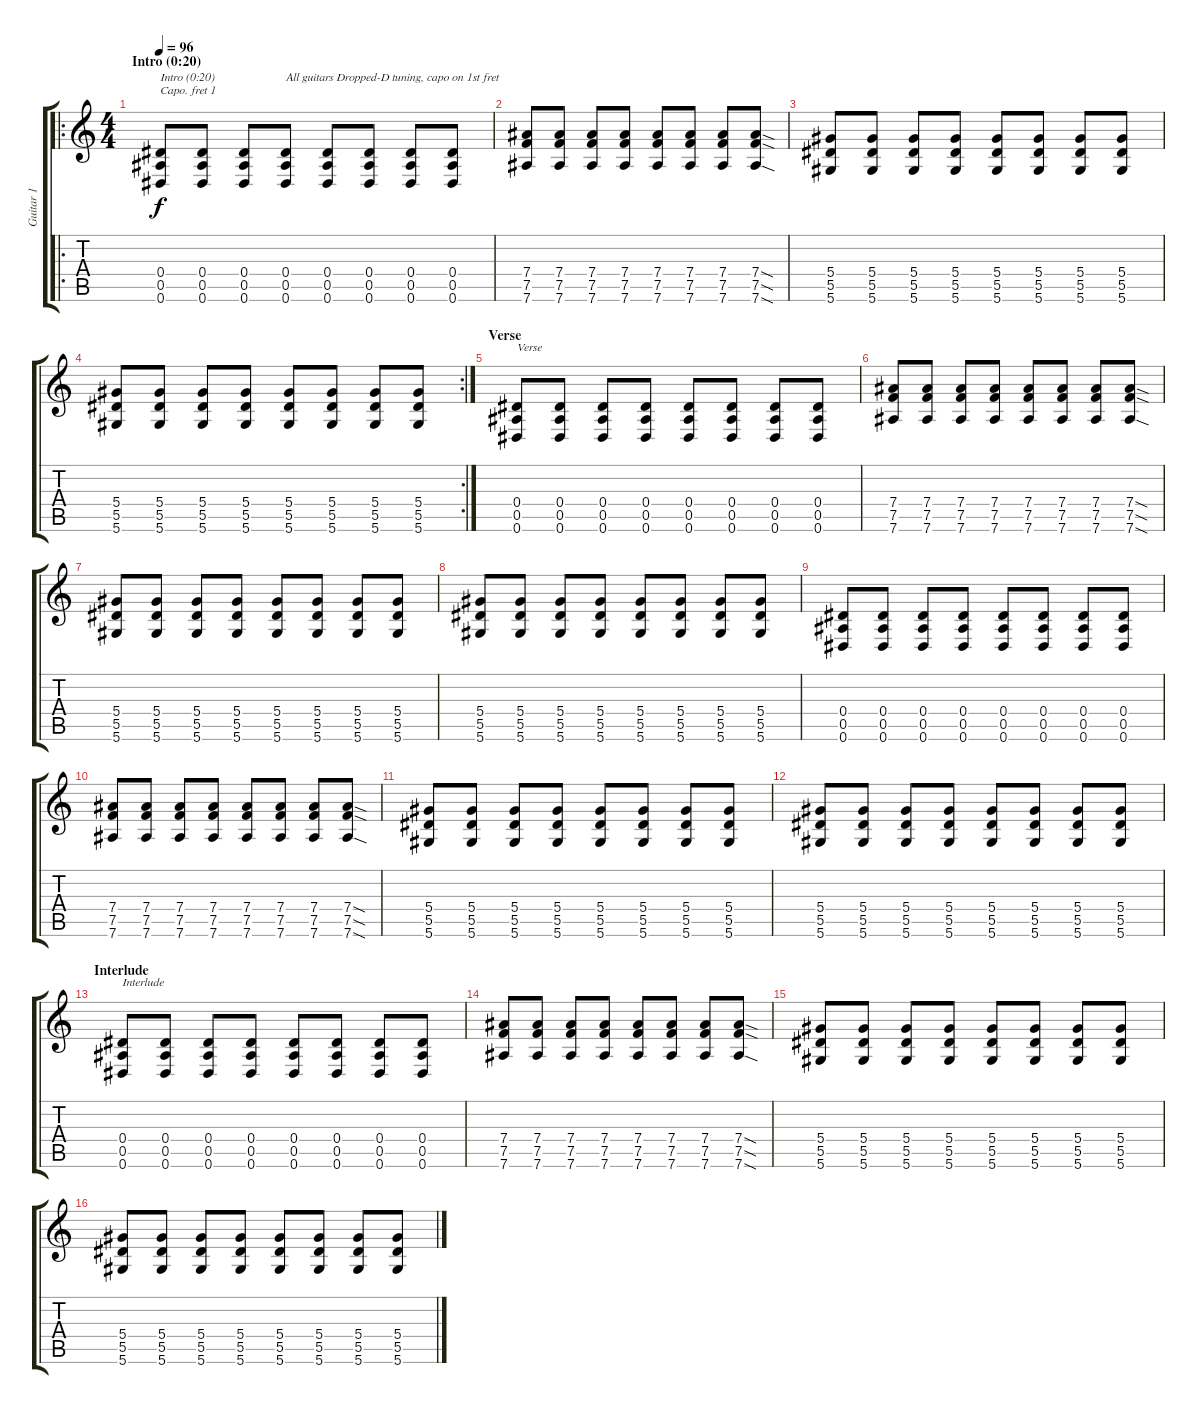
\track ("Guitar 1" "Guitar 1") {instrument acousticguitarnylon}
\staff {score tabs}
\capo 1
\tuning (E4 B3 G3 D3 A2 D2) {hide}
\ro
\ts (4 4)
\section ("" "Intro (0:20)")
\tempo 96
\clef g2
\ks c
(0.4 0.5 0.6).8{txt "Intro (0:20)" dy f instrument acousticguitarnylon} (0.4 0.5 0.6).8 (0.4 0.5 0.6).8 (0.4 0.5 0.6).8{txt "All guitars Dropped-D tuning, capo on 1st fret"} (0.4 0.5 0.6).8 (0.4 0.5 0.6).8 (0.4 0.5 0.6).8 (0.4 0.5 0.6).8 |
(7.4 7.5 7.6).8 (7.4 7.5 7.6).8 (7.4 7.5 7.6).8 (7.4 7.5 7.6).8 (7.4 7.5 7.6).8 (7.4 7.5 7.6).8 (7.4 7.5 7.6).8 (7.4{sod} 7.5{sod} 7.6{sod}).8 |
(5.4 5.5 5.6).8 (5.4 5.5 5.6).8 (5.4 5.5 5.6).8 (5.4 5.5 5.6).8 (5.4 5.5 5.6).8 (5.4 5.5 5.6).8 (5.4 5.5 5.6).8 (5.4 5.5 5.6).8 |
\rc 2
(5.4 5.5 5.6).8 (5.4 5.5 5.6).8 (5.4 5.5 5.6).8 (5.4 5.5 5.6).8 (5.4 5.5 5.6).8 (5.4 5.5 5.6).8 (5.4 5.5 5.6).8 (5.4 5.5 5.6).8 |
\section ("" "Verse")
(0.4 0.5 0.6).8{txt "Verse"} (0.4 0.5 0.6).8 (0.4 0.5 0.6).8 (0.4 0.5 0.6).8 (0.4 0.5 0.6).8 (0.4 0.5 0.6).8 (0.4 0.5 0.6).8 (0.4 0.5 0.6).8 |
(7.4 7.5 7.6).8 (7.4 7.5 7.6).8 (7.4 7.5 7.6).8 (7.4 7.5 7.6).8 (7.4 7.5 7.6).8 (7.4 7.5 7.6).8 (7.4 7.5 7.6).8 (7.4{sod} 7.5{sod} 7.6{sod}).8 |
(5.4 5.5 5.6).8 (5.4 5.5 5.6).8 (5.4 5.5 5.6).8 (5.4 5.5 5.6).8 (5.4 5.5 5.6).8 (5.4 5.5 5.6).8 (5.4 5.5 5.6).8 (5.4 5.5 5.6).8 |
(5.4 5.5 5.6).8 (5.4 5.5 5.6).8 (5.4 5.5 5.6).8 (5.4 5.5 5.6).8 (5.4 5.5 5.6).8 (5.4 5.5 5.6).8 (5.4 5.5 5.6).8 (5.4 5.5 5.6).8 |
(0.4 0.5 0.6).8 (0.4 0.5 0.6).8 (0.4 0.5 0.6).8 (0.4 0.5 0.6).8 (0.4 0.5 0.6).8 (0.4 0.5 0.6).8 (0.4 0.5 0.6).8 (0.4 0.5 0.6).8 |
(7.4 7.5 7.6).8 (7.4 7.5 7.6).8 (7.4 7.5 7.6).8 (7.4 7.5 7.6).8 (7.4 7.5 7.6).8 (7.4 7.5 7.6).8 (7.4 7.5 7.6).8 (7.4{sod} 7.5{sod} 7.6{sod}).8 |
(5.4 5.5 5.6).8 (5.4 5.5 5.6).8 (5.4 5.5 5.6).8 (5.4 5.5 5.6).8 (5.4 5.5 5.6).8 (5.4 5.5 5.6).8 (5.4 5.5 5.6).8 (5.4 5.5 5.6).8 |
(5.4 5.5 5.6).8 (5.4 5.5 5.6).8 (5.4 5.5 5.6).8 (5.4 5.5 5.6).8 (5.4 5.5 5.6).8 (5.4 5.5 5.6).8 (5.4 5.5 5.6).8 (5.4 5.5 5.6).8 |
\section ("" "Interlude")
(0.4 0.5 0.6).8{txt "Interlude"} (0.4 0.5 0.6).8 (0.4 0.5 0.6).8 (0.4 0.5 0.6).8 (0.4 0.5 0.6).8 (0.4 0.5 0.6).8 (0.4 0.5 0.6).8 (0.4 0.5 0.6).8 |
(7.4 7.5 7.6).8 (7.4 7.5 7.6).8 (7.4 7.5 7.6).8 (7.4 7.5 7.6).8 (7.4 7.5 7.6).8 (7.4 7.5 7.6).8 (7.4 7.5 7.6).8 (7.4{sod} 7.5{sod} 7.6{sod}).8 |
(5.4 5.5 5.6).8 (5.4 5.5 5.6).8 (5.4 5.5 5.6).8 (5.4 5.5 5.6).8 (5.4 5.5 5.6).8 (5.4 5.5 5.6).8 (5.4 5.5 5.6).8 (5.4 5.5 5.6).8 |
(5.4 5.5 5.6).8 (5.4 5.5 5.6).8 (5.4 5.5 5.6).8 (5.4 5.5 5.6).8 (5.4 5.5 5.6).8 (5.4 5.5 5.6).8 (5.4 5.5 5.6).8 (5.4 5.5 5.6).8
